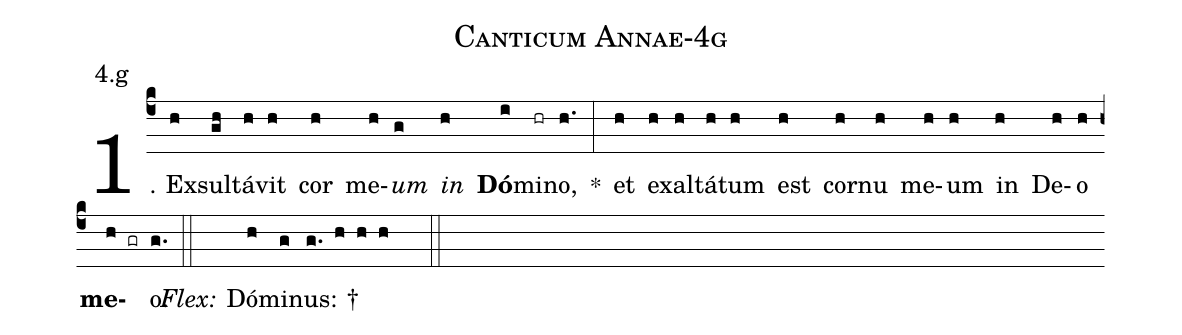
name: Canticum Annae-4g;
annotation: 4.g;
%%
(c4)1. Ex(h)sul(gh)tá(h)vit(h) cor(h) me(h)<i>um</i>(g) <i>in</i>(h) <b>Dó</b>(i)mi(hr)no,(h.) *(:) et(h) ex(h)al(h)tá(h)tum(h) est(h) cor(h)nu(h) me(h)um(h) in(h) De(h)o(h) <b>me</b>(h gr)o.(g.) (::)
<i>Flex:</i>()  Dó(h)mi(g)nus: †(g. h h h  ::)
